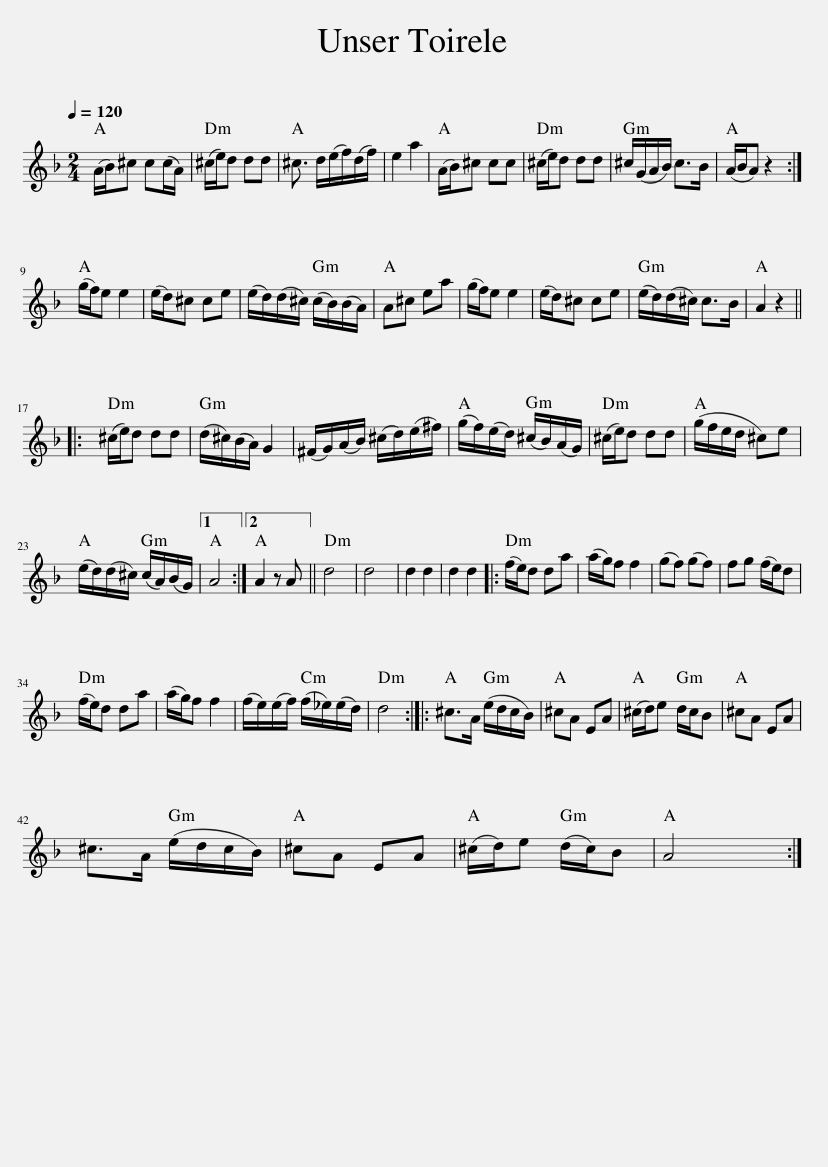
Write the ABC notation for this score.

X:1
L:1/8
Q:1/4=120
M:2/4
I:linebreak $
K:Dmin
V:1 treble
V:1
 (A/B/)^c c(c/A/) | (^c/e/)d dd | ^c3/2 d/(e/f/)(d/f/) | e2 a2 | (A/B/)^c cc | %5
 (^c/e/)d dd | ^c/(G/A/B/) c>B | (A/B/A) z2 :|$ (g/f/)e e2 | (e/d/)^c ce | %10
 (e/d/)(d/^c/) (c/B/)(B/A/) | A^c ea | (g/f/)e e2 | (e/d/)^c ce | (e/d/)(d/^c/) c>B | %15
 A2 z2 |:$ (^c/e/)d dd | (d/^c/)(B/A/) G2 | (^F/G/)(A/B/) (^c/d/)(e/^f/) | (g/f/)(e/d/) (^c/B/)(A/G/) | %20
 (^c/e/)d dd | (g/f/e/d/ ^c)e |$ (e/d/)(d/^c/) (c/A/)(B/G/) |1 A4 :|2 A2 z A || %25
 d4 | d4 | d2 d2 | d2 d2 |: (f/e/)d da | %30
 (a/g/)f f2 | (gf) (gf) | fg (f/e/)d |$ (f/e/)d da | (a/g/)f f2 | %35
 (f/e/)(e/f/) (f/_e/)(e/d/) | d4 :: ^c>A (e/d/c/B/) | ^cA EA | (^c/d/)e d/c/B | %40
 ^cA EA |$ ^c>A (e/d/c/B/) | ^cA EA | (^c/d/)e (d/c/)B | A4 :| %45
